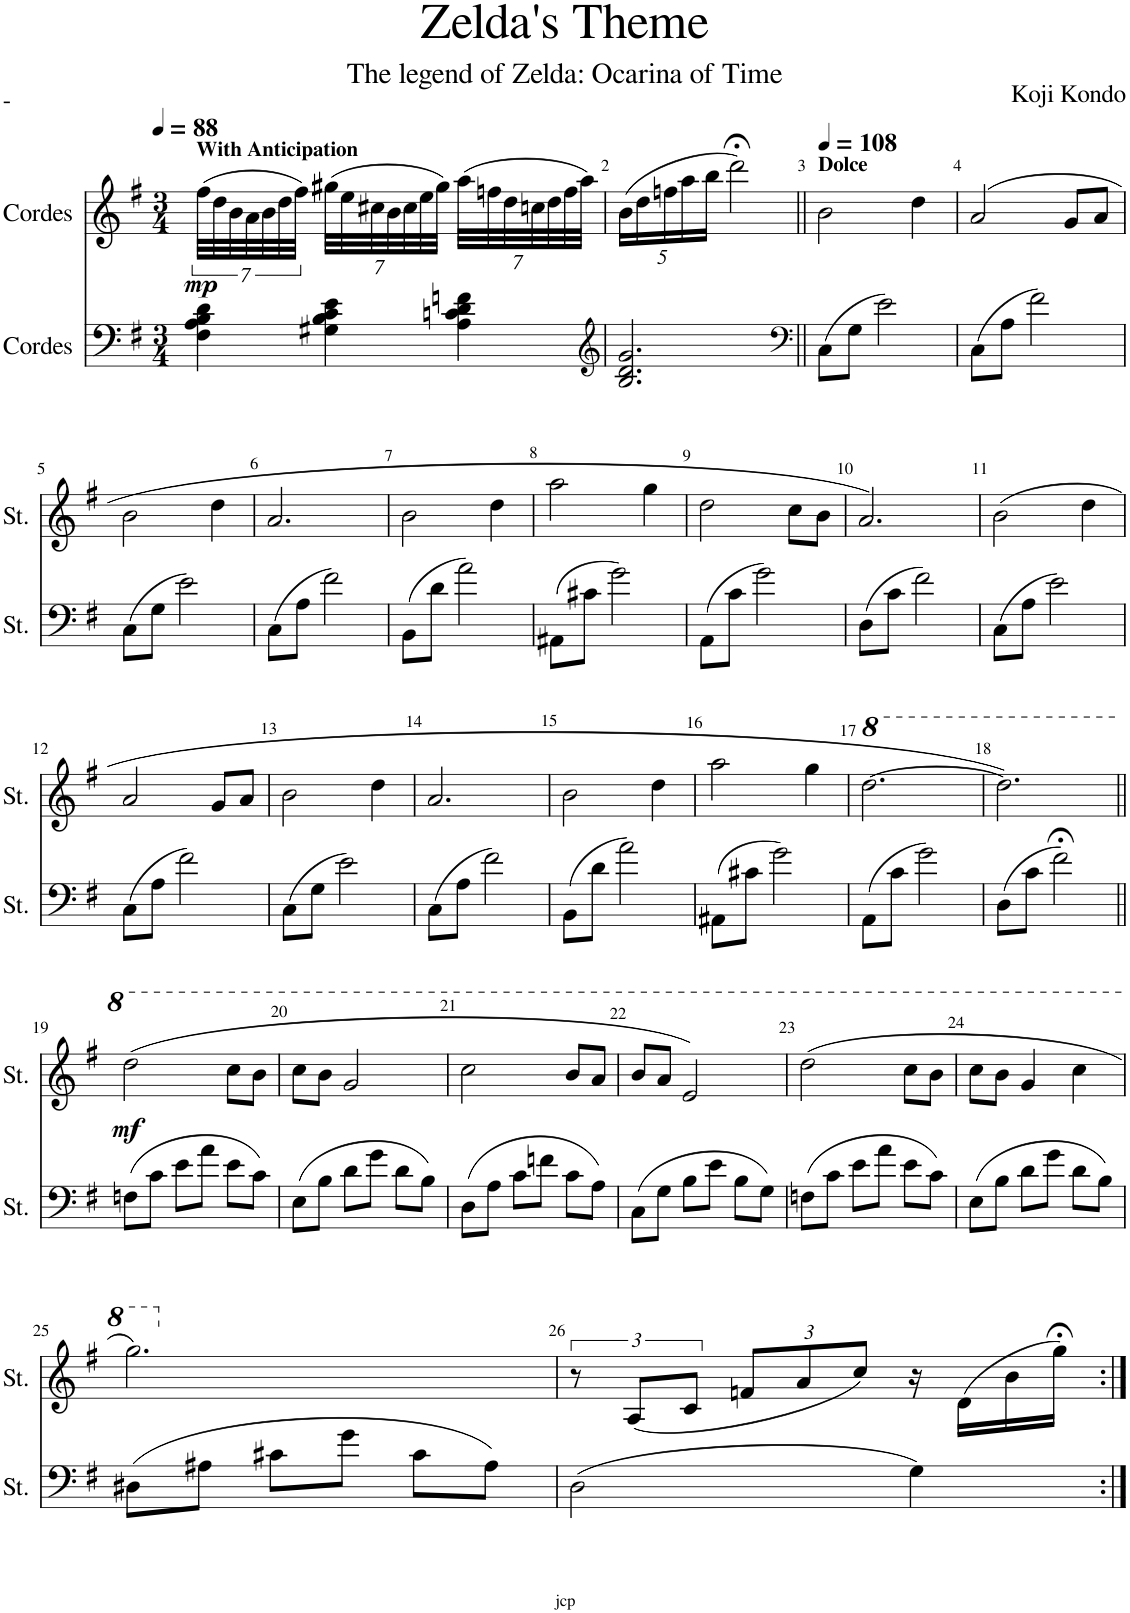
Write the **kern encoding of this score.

**kern	**kern	**dynam
*part2	*part1	*part1
*staff2	*staff1	*staff1
*I"Cordes	*I"Cordes	*
*clefF4	*clefG2	*
*k[f#]	*k[f#]	*
*M3/4	*M3/4	*
*MM88	*MM88	*
=1	=1	=1
!	!LO:TX:a:B:t=With Anticipation	!
!	!	!LO:DY:b
4F#\ 4A\ 4B\ 4d\	(28ff#\LLL	mp
.	28dd\	.
.	28b\	.
.	28a\	.
.	28b\	.
.	28dd\	.
.	28ff#\JJJ)	.
*	*Xbrackettup	*
4G#X\ 4B\ 4c\ 4e\	(28gg#X\LLL	.
.	28ee\	.
.	28cc#X\	.
.	28b\	.
.	28cc#\	.
.	28ee\	.
.	28gg#\JJJ)	.
4A\ 4cn\ 4d\ 4fn\	(28aa\LLL	.
.	28ffn\	.
.	28dd\	.
.	28ccn\	.
.	28dd\	.
.	28ff\	.
.	28aa\JJJ)	.
=2	=2	=2
*clefG2	*	*
2.B/ 2.d/ 2.g/	(20b\LL	.
.	20dd\	.
.	20ffn\	.
.	20aa\	.
.	20bb\JJ	.
.	2ddd;<\)	.
=3||	=3||	=3||
*clefF4	*	*
*	*MM108	*
!	!LO:TX:a:B:t=Dolce	!
(8C\L	2b\	.
8G\J	.	.
2e\)	.	.
.	4dd\	.
=4	=4	=4
(8C\L	(2a/	.
8A\J	.	.
2f#\)	.	.
.	8g/L	.
.	8a/J	.
!!LO:LB:g=z
=5	=5	=5
(8C\L	2b\	.
8G\J	.	.
2e\)	.	.
.	4dd\	.
=6	=6	=6
(8C\L	2.a/	.
8A\J	.	.
2f#\)	.	.
=7	=7	=7
(8BB\L	2b\	.
8d\J	.	.
2a\)	.	.
.	4dd\	.
=8	=8	=8
(8AA#X\L	2aa\	.
8c#X\J	.	.
2g\)	.	.
.	4gg\	.
=9	=9	=9
(8AA\L	2dd\	.
8c\J	.	.
2g\)	.	.
.	8cc\L	.
.	8b\J	.
=10	=10	=10
(8D\L	2.a/)	.
8c\J	.	.
2f#\)	.	.
=11	=11	=11
(8C\L	(2b\	.
8A\J	.	.
2e\)	.	.
.	4dd\	.
!!LO:LB:g=z
=12	=12	=12
(8C\L	2a/	.
8A\J	.	.
2f#\)	.	.
.	8g/L	.
.	8a/J	.
=13	=13	=13
(8C\L	2b\	.
8G\J	.	.
2e\)	.	.
.	4dd\	.
=14	=14	=14
(8C\L	2.a/	.
8A\J	.	.
2f#\)	.	.
=15	=15	=15
(8BB\L	2b\	.
8d\J	.	.
2a\)	.	.
.	4dd\	.
=16	=16	=16
(8AA#X\L	2aa\	.
8c#X\J	.	.
2g\)	.	.
.	4gg\	.
=17	=17	=17
*	*8va	*
(8AA\L	[2.ddd\	.
8c\J	.	.
2g\)	.	.
=18	=18	=18
(8D\L	2.ddd\])	.
8c\J	.	.
2f#;<\)	.	.
!!LO:LB:g=z
=19||	=19||	=19||
!	!	!LO:DY:b
(8Fn\L	(2ddd\	mf
8c\J	.	.
8e\L	.	.
8a\J	.	.
8e\L	8ccc\L	.
8c\J)	8bb\J	.
=20	=20	=20
(8E\L	8ccc\L	.
8B\J	8bb\J	.
8d\L	2gg/	.
8g\J	.	.
8d\L	.	.
8B\J)	.	.
=21	=21	=21
(8D\L	2ccc\	.
8A\J	.	.
8c\L	.	.
8fn\J	.	.
8c\L	8bb/L	.
8A\J)	8aa/J	.
=22	=22	=22
(8C\L	8bb/L	.
8G\J	8aa/J	.
8B\L	2ee/)	.
8e\J	.	.
8B\L	.	.
8G\J)	.	.
=23	=23	=23
(8Fn\L	(2ddd\	.
8c\J	.	.
8e\L	.	.
8a\J	.	.
8e\L	8ccc\L	.
8c\J)	8bb\J	.
=24	=24	=24
(8E\L	8ccc\L	.
8B\J	8bb\J	.
8d\L	4gg/	.
8g\J	.	.
8d\L	4ccc\	.
8B\J)	.	.
!!LO:LB:g=z
=25	=25	=25
(8D#X\L	2.ggg\)	.
8A#X\J	.	.
8c#X\L	.	.
8g\J	.	.
8c#\L	.	.
8A#\J)	.	.
=26	=26	=26
*	*X8va	*
*	*brackettup	*
(2D\	12r	.
.	(12A/L	.
.	12c/J	.
*	*Xbrackettup	*
.	12fn/L	.
.	12a/	.
.	12cc/J)	.
4G\)	16r	.
.	(16d\LL	.
.	16b\	.
.	16gg;<\JJ)	.
=:|!	=:|!	=:|!
*-	*-	*-
